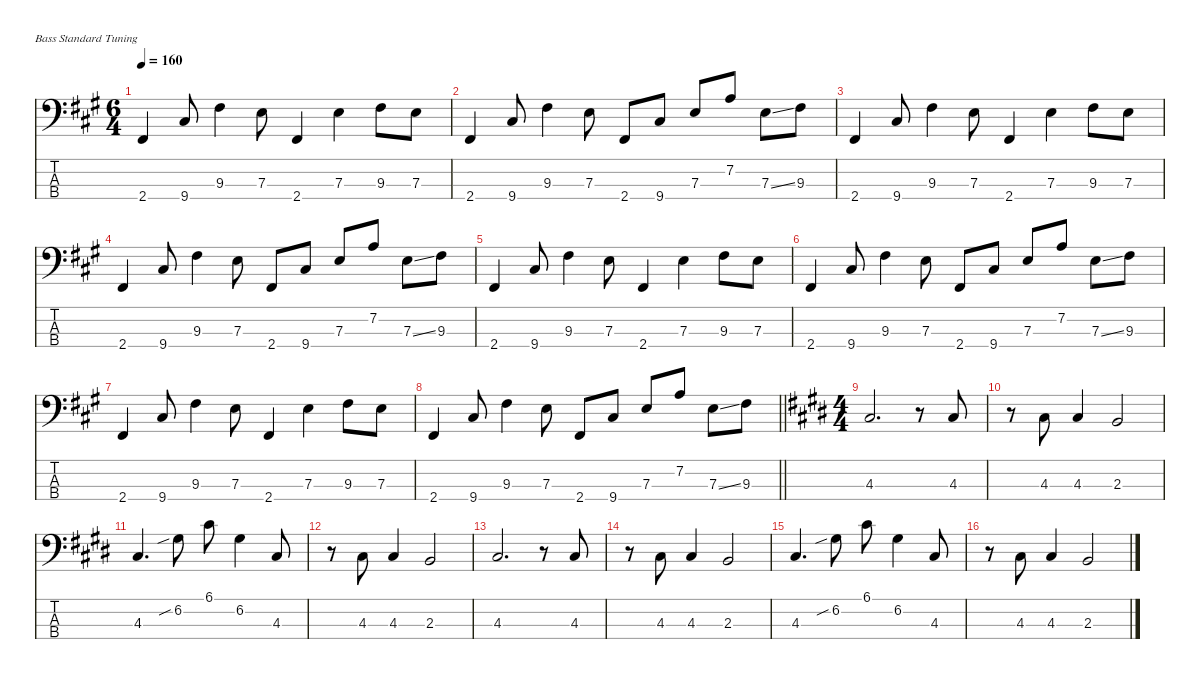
\defaultSystemsLayout 4
\hideDynamics
\bracketExtendMode nobrackets
\singleTrackTrackNamePolicy hidden
\multiTrackTrackNamePolicy hidden
\firstSystemTrackNameMode fullname
\firstSystemTrackNameOrientation horizontal
\otherSystemsTrackNameOrientation horizontal
\track ("Bass" "el.bs.") {instrument electricbassfinger}
\staff {score tabs}
\tuning (G2 D2 A1 E1)
\ts (6 4)
\tempo 160
\clef f4
\ks f#minor
2.4{acc #}.4{dy ff beam Up} 9.4{acc #}.8{dy f beam Up} 9.3{acc #}.4{dy ff beam Down} 7.3{acc forcenatural}.8{beam Down} 2.4{acc #}.4{beam Up} 7.3{acc forcenatural}.4{beam Down} 9.3{acc #}.8{beam Down} 7.3{acc forcenatural}.8{beam Down} |
2.4{acc #}.4{beam Up} 9.4{acc #}.8{beam Up} 9.3{acc #}.4{beam Down} 7.3{acc forcenatural}.8{beam Down} 2.4{acc #}.8{beam Up} 9.4{acc #}.8{dy f beam Up} 7.3{acc forcenatural}.8{beam Up} 7.2{acc forcenatural}.8{beam Down} 7.3{ss acc forcenatural}.8{beam Down} 9.3{acc #}.8{beam Down} |
2.4{acc #}.4{dy ff beam Up} 9.4{acc #}.8{dy f beam Up} 9.3{acc #}.4{dy ff beam Down} 7.3{acc forcenatural}.8{beam Down} 2.4{acc #}.4{beam Up} 7.3{acc forcenatural}.4{beam Down} 9.3{acc #}.8{beam Down} 7.3{acc forcenatural}.8{beam Down} |
2.4{acc #}.4{beam Up} 9.4{acc #}.8{beam Up} 9.3{acc #}.4{beam Down} 7.3{acc forcenatural}.8{beam Down} 2.4{acc #}.8{beam Up} 9.4{acc #}.8{dy f beam Up} 7.3{acc forcenatural}.8{beam Up} 7.2{acc forcenatural}.8{beam Down} 7.3{ss acc forcenatural}.8{beam Down} 9.3{acc #}.8{beam Down} |
2.4{acc #}.4{dy ff beam Up} 9.4{acc #}.8{dy f beam Up} 9.3{acc #}.4{dy ff beam Down} 7.3{acc forcenatural}.8{beam Down} 2.4{acc #}.4{beam Up} 7.3{acc forcenatural}.4{beam Down} 9.3{acc #}.8{beam Down} 7.3{acc forcenatural}.8{beam Down} |
2.4{acc #}.4{beam Up} 9.4{acc #}.8{beam Up} 9.3{acc #}.4{beam Down} 7.3{acc forcenatural}.8{beam Down} 2.4{acc #}.8{beam Up} 9.4{acc #}.8{dy f beam Up} 7.3{acc forcenatural}.8{beam Up} 7.2{acc forcenatural}.8{beam Down} 7.3{ss acc forcenatural}.8{beam Down} 9.3{acc #}.8{beam Down} |
2.4{acc #}.4{dy ff beam Up} 9.4{acc #}.8{dy f beam Up} 9.3{acc #}.4{dy ff beam Down} 7.3{acc forcenatural}.8{beam Down} 2.4{acc #}.4{beam Up} 7.3{acc forcenatural}.4{beam Down} 9.3{acc #}.8{beam Down} 7.3{acc forcenatural}.8{beam Down} |
\barLineRight lightlight
2.4{acc #}.4{beam Up} 9.4{acc #}.8{beam Up} 9.3{acc #}.4{beam Down} 7.3{acc forcenatural}.8{beam Down} 2.4{acc #}.8{beam Up} 9.4{acc #}.8{dy f beam Up} 7.3{acc forcenatural}.8{beam Up} 7.2{acc forcenatural}.8{beam Down} 7.3{ss acc forcenatural}.8{beam Down} 9.3{acc #}.8{beam Down} |
\ts (4 4)
\beaming (8 2 2 2 2)
\ks c#minor
4.3{acc #}.2{d beam Up} r.8{beam Up} 4.3{acc #}.8{dy ff beam Up} |
r.8{beam Down} 4.3{acc #}.8{beam Up} 4.3{acc #}.4{beam Up} 2.3{acc forcenatural}.2{dy f beam Up} |
4.3{acc #}.4{d dy ff beam Up} 6.2{sib acc #}.8{dy f beam Down} 6.1{acc #}.8{beam Down} 6.2{acc #}.4{dy ff beam Down} 4.3{acc #}.8{beam Up} |
r.8{beam Down} 4.3{acc #}.8{beam Up} 4.3{acc #}.4{beam Up} 2.3{acc forcenatural}.2{beam Up} |
4.3{acc #}.2{d dy f beam Up} r.8{beam Up} 4.3{acc #}.8{dy ff beam Up} |
r.8{beam Down} 4.3{acc #}.8{beam Up} 4.3{acc #}.4{beam Up} 2.3{acc forcenatural}.2{dy f beam Up} |
4.3{acc #}.4{d dy ff beam Up} 6.2{sib acc #}.8{dy f beam Down} 6.1{acc #}.8{beam Down} 6.2{acc #}.4{dy ff beam Down} 4.3{acc #}.8{beam Up} |
r.8{beam Down} 4.3{acc #}.8{beam Up} 4.3{acc #}.4{beam Up} 2.3{acc forcenatural}.2{beam Up}
